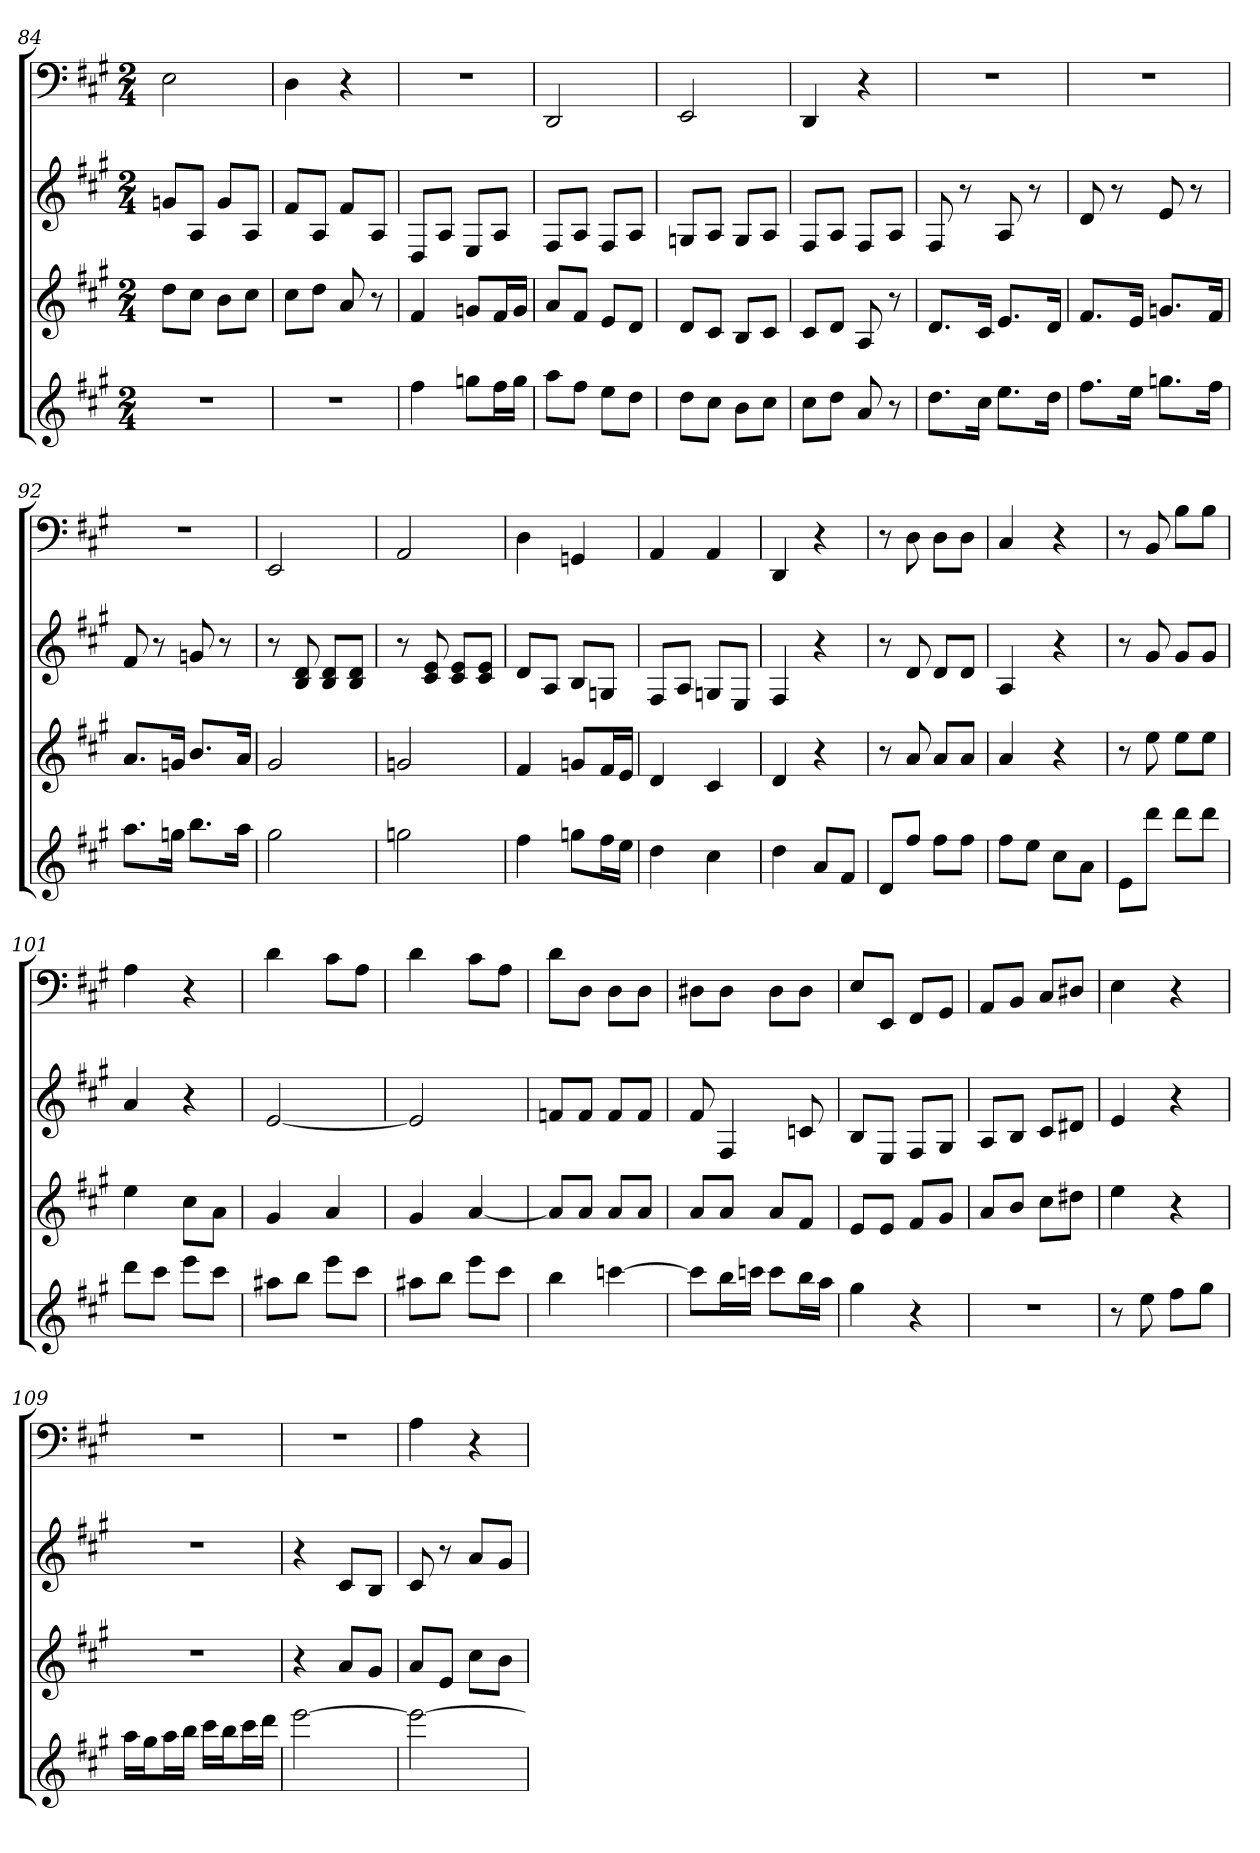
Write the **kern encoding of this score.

**kern	**kern	**kern	**kern
*part4	*part3	*part2	*part1
*staff4	*staff3	*staff2	*staff1
*k[f#c#g#]	*k[f#c#g#]	*k[f#c#g#]	*k[f#c#g#]
*A:	*A:	*A:	*A:
*M2/4	*M2/4	*M2/4	*M2/4
=84	=84	=84	=84
2r	8ddL	8gnL	2E
.	8cc#J	8AJ	.
.	8bL	8gL	.
.	8cc#J	8AJ	.
=85	=85	=85	=85
2r	8cc#L	8f#L	4D
.	8ddJ	8AJ	.
.	8a	8f#L	4r
.	8r	8AJ	.
=86	=86	=86	=86
4ff#	4f#	8DL	2r
.	.	8AJ	.
8ggnL	8gnL	8EL	.
16ff#L	16f#L	8AJ	.
16ggJJ	16gJJ	.	.
=87	=87	=87	=87
8aaL	8aL	8F#L	2DD
8ff#J	8f#J	8AJ	.
8eeL	8eL	8F#L	.
8ddJ	8dJ	8AJ	.
=88	=88	=88	=88
8ddL	8dL	8GnL	2EE
8cc#J	8c#J	8AJ	.
8bL	8BL	8GL	.
8cc#J	8c#J	8AJ	.
=89	=89	=89	=89
8cc#L	8c#L	8F#L	4DD
8ddJ	8dJ	8AJ	.
8a	8A	8F#L	4r
8r	8r	8AJ	.
=90	=90	=90	=90
8.ddL	8.dL	8F#	2r
.	.	8r	.
16cc#Jk	16c#Jk	.	.
8.eeL	8.eL	8A	.
.	.	8r	.
16ddJk	16dJk	.	.
=91	=91	=91	=91
8.ff#L	8.f#L	8d	2r
.	.	8r	.
16eeJk	16eJk	.	.
8.ggnL	8.gnL	8e	.
.	.	8r	.
16ff#Jk	16f#Jk	.	.
=92	=92	=92	=92
8.aaL	8.aL	8f#	2r
.	.	8r	.
16ggnJk	16gnJk	.	.
8.bbL	8.bL	8gn	.
.	.	8r	.
16aaJk	16aJk	.	.
=93	=93	=93	=93
2gg#	2g#	8r	2EE
.	.	8B 8d	.
.	.	8B 8dL	.
.	.	8B 8dJ	.
=94	=94	=94	=94
2ggn	2gn	8r	2AA
.	.	8c# 8e	.
.	.	8c# 8eL	.
.	.	8c# 8eJ	.
=95	=95	=95	=95
4ff#	4f#	8dL	4D
.	.	8AJ	.
8ggnL	8gnL	8BL	4GGn
16ff#L	16f#L	8GnJ	.
16eeJJ	16eJJ	.	.
=96	=96	=96	=96
4dd	4d	8F#L	4AA
.	.	8AJ	.
4cc#	4c#	8GnL	4AA
.	.	8EJ	.
=97	=97	=97	=97
4dd	4d	4F#	4DD
8aL	4r	4r	4r
8f#J	.	.	.
=98	=98	=98	=98
8dL	8r	8r	8r
8ff#J	8a	8d	8D
8ff#L	8aL	8dL	8DL
8ff#J	8aJ	8dJ	8DJ
=99	=99	=99	=99
8ff#L	4a	4A	4C#
8eeJ	.	.	.
8cc#L	4r	4r	4r
8aJ	.	.	.
=100	=100	=100	=100
8eL	8r	8r	8r
8dddJ	8ee	8g#	8BB
8dddL	8eeL	8g#L	8BL
8dddJ	8eeJ	8g#J	8BJ
=101	=101	=101	=101
8dddL	4ee	4a	4A
8ccc#J	.	.	.
8eeeL	8cc#L	4r	4r
8ccc#J	8aJ	.	.
=102	=102	=102	=102
8aa#XL	4g#	[2e	4d
8bbJ	.	.	.
8eeeL	4a	.	8c#L
8ccc#J	.	.	8AJ
=103	=103	=103	=103
8aa#XL	4g#	2e]	4d
8bbJ	.	.	.
8eeeL	[4a	.	8c#L
8ccc#J	.	.	8AJ
=104	=104	=104	=104
4bb	8aL]	8fnL	8dL
.	8aJ	8fJ	8DJ
[4cccn	8aL	8fL	8DL
.	8aJ	8fJ	8DJ
=105	=105	=105	=105
8cccL]	8aL	8f#	8D#XL
16bbL	8aJ	4F#	8D#J
16cccnJJ	.	.	.
8cccL	8aL	.	8D#L
16bbL	8f#J	8cn	8D#J
16aaJJ	.	.	.
=106	=106	=106	=106
4gg#	8eL	8BL	8EL
.	8eJ	8EJ	8EEJ
4r	8f#L	8F#L	8FF#L
.	8g#J	8G#J	8GG#J
=107	=107	=107	=107
2r	8aL	8AL	8AAL
.	8bJ	8BJ	8BBJ
.	8cc#L	8c#L	8C#L
.	8dd#XJ	8d#XJ	8D#XJ
=108	=108	=108	=108
8r	4ee	4e	4E
8ee	.	.	.
8ff#L	4r	4r	4r
8gg#J	.	.	.
=109	=109	=109	=109
16aaLL	2r	2r	2r
16gg#J	.	.	.
16aaL	.	.	.
16bbJJ	.	.	.
16ccc#LL	.	.	.
16bbJ	.	.	.
16ccc#L	.	.	.
16dddJJ	.	.	.
=110	=110	=110	=110
[2eee	4r	4r	2r
.	8aL	8c#L	.
.	8g#J	8BJ	.
=111	=111	=111	=111
2eee_	8aL	8c#	4A
.	8eJ	8r	.
.	8cc#L	8aL	4r
.	8bJ	8g#J	.
=	=	=	=
*-	*-	*-	*-
